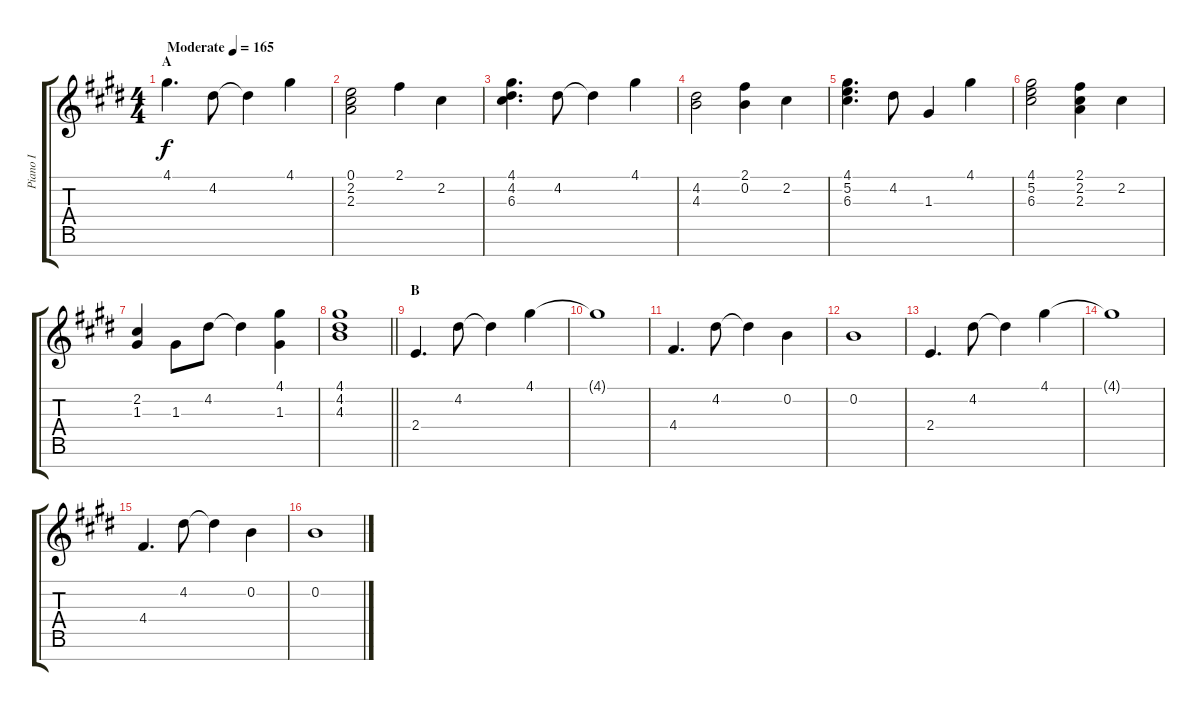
\track ("Piano I" "Piano I") {instrument acousticgrandpiano}
\staff {score tabs}
\tuning (E5 B4 G4 D4 A3 E3 B2) {hide}
\ts (4 4)
\section ("" "A")
\tempo (165 "Moderate")
\clef g2
\ks e
4.1.4{d dy f instrument acousticgrandpiano} 4.2.8 4.2{t}.4 4.1.4 |
(0.1 2.2 2.3).2 2.1.4 2.2.4 |
(4.1 4.2 6.3).4{d} 4.2.8 4.2{t}.4 4.1.4 |
(4.2 4.3).2 (2.1 0.2).4 2.2.4 |
(4.1 5.2 6.3).4{d} 4.2.8 1.3.4 4.1.4 |
(4.1 5.2 6.3).2 (2.1 2.2 2.3).4 2.2.4 |
(2.2 1.3).4 1.3.8 4.2.8 4.2{t}.4 (4.1 1.3).4 |
\barLineRight lightlight
(4.1 4.2 4.3).1 |
\section ("" "B")
2.4.4{d} 4.2.8 4.2{t}.4 4.1.4 |
4.1{t}.1 |
4.4.4{d} 4.2.8 4.2{t}.4 0.2.4 |
0.2.1 |
2.4.4{d} 4.2.8 4.2{t}.4 4.1.4 |
4.1{t}.1 |
4.4.4{d} 4.2.8 4.2{t}.4 0.2.4 |
0.2.1
